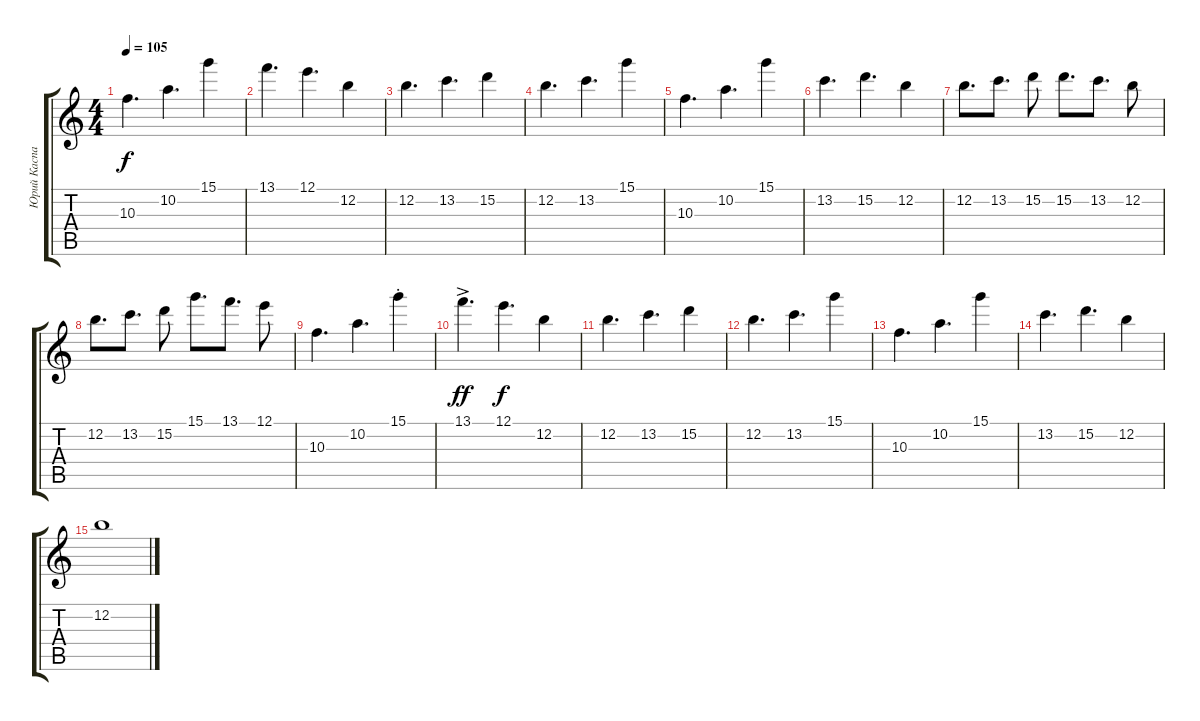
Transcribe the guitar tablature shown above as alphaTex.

\track ("Юрий Каспарян" "Юрий Каспа") {instrument acousticguitarsteel}
\staff {score tabs}
\tuning (E4 B3 G3 D3 A2 E2) {hide}
\ts (4 4)
\tempo 105
\clef g2
\ks c
10.3.4{d dy f volume 13 instrument overdrivenguitar} 10.2.4{d} 15.1.4 |
13.1.4{d} 12.1.4{d} 12.2.4 |
12.2.4{d} 13.2.4{d} 15.2.4 |
12.2.4{d} 13.2.4{d} 15.1.4 |
10.3.4{d} 10.2.4{d} 15.1.4 |
13.2.4{d} 15.2.4{d} 12.2.4 |
12.2.8{d beam merge} 13.2.8{d} 15.2.8 15.2.8{d} 13.2.8{d} 12.2.8 |
12.2.8{d} 13.2.8{d} 15.2.8 15.1.8{d} 13.1.8{d} 12.1.8 |
10.3.4{d} 10.2.4{d} 15.1{st}.4 |
13.1{ac}.4{d dy ff} 12.1.4{d dy f} 12.2.4 |
12.2.4{d} 13.2.4{d} 15.2.4 |
12.2.4{d} 13.2.4{d} 15.1.4 |
10.3.4{d} 10.2.4{d} 15.1.4 |
13.2.4{d} 15.2.4{d} 12.2.4 |
12.2.1
